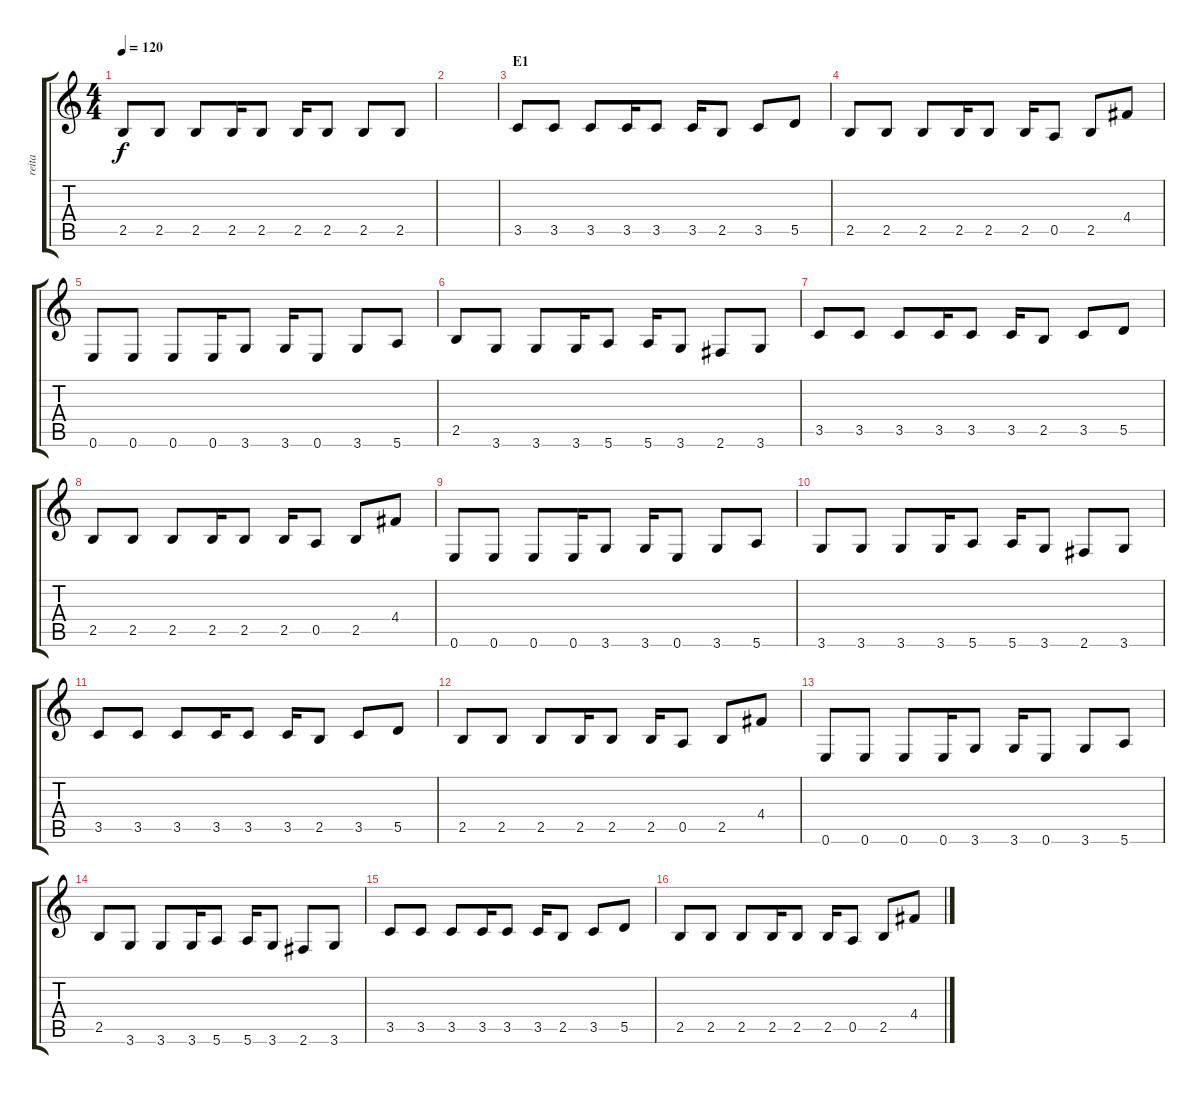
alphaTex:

\track ("reita" "reita") {instrument electricbassfinger}
\staff {score tabs}
\tuning (E4 B3 G3 D3 A2 E2) {hide}
\ts (4 4)
\tempo 120
\clef g2
\ks c
2.5.8{dy f} 2.5.8 2.5.8 2.5.16 2.5.8 2.5.16 2.5.8 2.5.8 2.5.8 |
|
\section ("" "E1")
3.5.8 3.5.8 3.5.8 3.5.16 3.5.8 3.5.16 2.5.8 3.5.8 5.5.8 |
2.5.8 2.5.8 2.5.8 2.5.16 2.5.8 2.5.16 0.5.8 2.5.8 4.4.8 |
0.6.8 0.6.8 0.6.8 0.6.16 3.6.8 3.6.16 0.6.8 3.6.8 5.6.8 |
2.5.8 3.6.8 3.6.8 3.6.16 5.6.8 5.6.16 3.6.8 2.6.8 3.6.8 |
3.5.8 3.5.8 3.5.8 3.5.16 3.5.8 3.5.16 2.5.8 3.5.8 5.5.8 |
2.5.8 2.5.8 2.5.8 2.5.16 2.5.8 2.5.16 0.5.8 2.5.8 4.4.8 |
0.6.8 0.6.8 0.6.8 0.6.16 3.6.8 3.6.16 0.6.8 3.6.8 5.6.8 |
3.6.8 3.6.8 3.6.8 3.6.16 5.6.8 5.6.16 3.6.8 2.6.8 3.6.8 |
3.5.8 3.5.8 3.5.8 3.5.16 3.5.8 3.5.16 2.5.8 3.5.8 5.5.8 |
2.5.8 2.5.8 2.5.8 2.5.16 2.5.8 2.5.16 0.5.8 2.5.8 4.4.8 |
0.6.8 0.6.8 0.6.8 0.6.16 3.6.8 3.6.16 0.6.8 3.6.8 5.6.8 |
2.5.8 3.6.8 3.6.8 3.6.16 5.6.8 5.6.16 3.6.8 2.6.8 3.6.8 |
3.5.8 3.5.8 3.5.8 3.5.16 3.5.8 3.5.16 2.5.8 3.5.8 5.5.8 |
2.5.8 2.5.8 2.5.8 2.5.16 2.5.8 2.5.16 0.5.8 2.5.8 4.4.8
